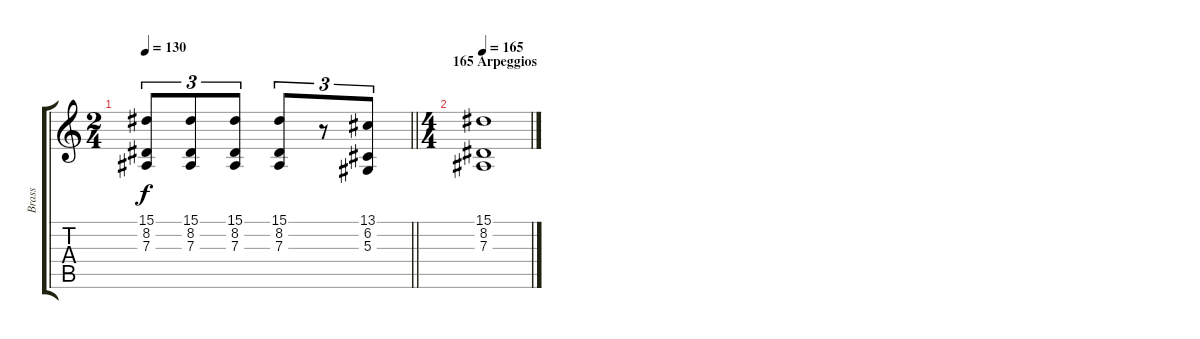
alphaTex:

\track ("Brass" "Brass") {instrument brasssection}
\staff {score tabs}
\tuning (C4 G3 Eb3 Bb2 F2 C2) {hide}
\ts (2 4)
\tempo 130
\clef g2
\barLineRight lightlight
\ks c
(15.1 8.2 7.3).8{tu (3 2) dy f} (15.1 8.2 7.3).8{tu (3 2)} (15.1 8.2 7.3).8{tu (3 2)} (15.1 8.2 7.3).8{tu (3 2)} r.8{tu (3 2)} (13.1 6.2 5.3).8{tu (3 2)} |
\ts (4 4)
\section ("" "165 Arpeggios")
\tempo 165
(15.1 8.2 7.3).1
